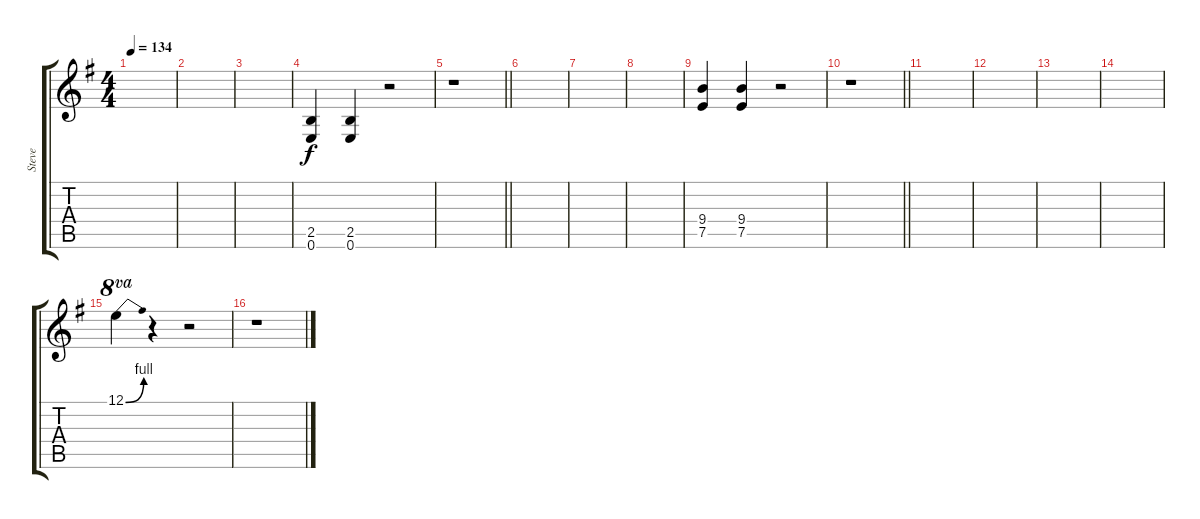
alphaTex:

\track ("Steve" "Steve") {instrument distortionguitar}
\staff {score tabs}
\tuning (E4 B3 G3 D3 A2 E2) {hide}
\ts (4 4)
\tempo 134
\clef g2
\ks g
|
|
|
(2.5 0.6).4 (2.5 0.6).4 r.2 |
\barLineRight lightlight
r.1 |
|
|
|
(9.4 7.5).4 (9.4 7.5).4 r.2 |
\barLineRight lightlight
r.1 |
|
|
|
|
12.1{be (bend 0 0 60 4)}.4{ot 8va} r.4 r.2 |
r.1
